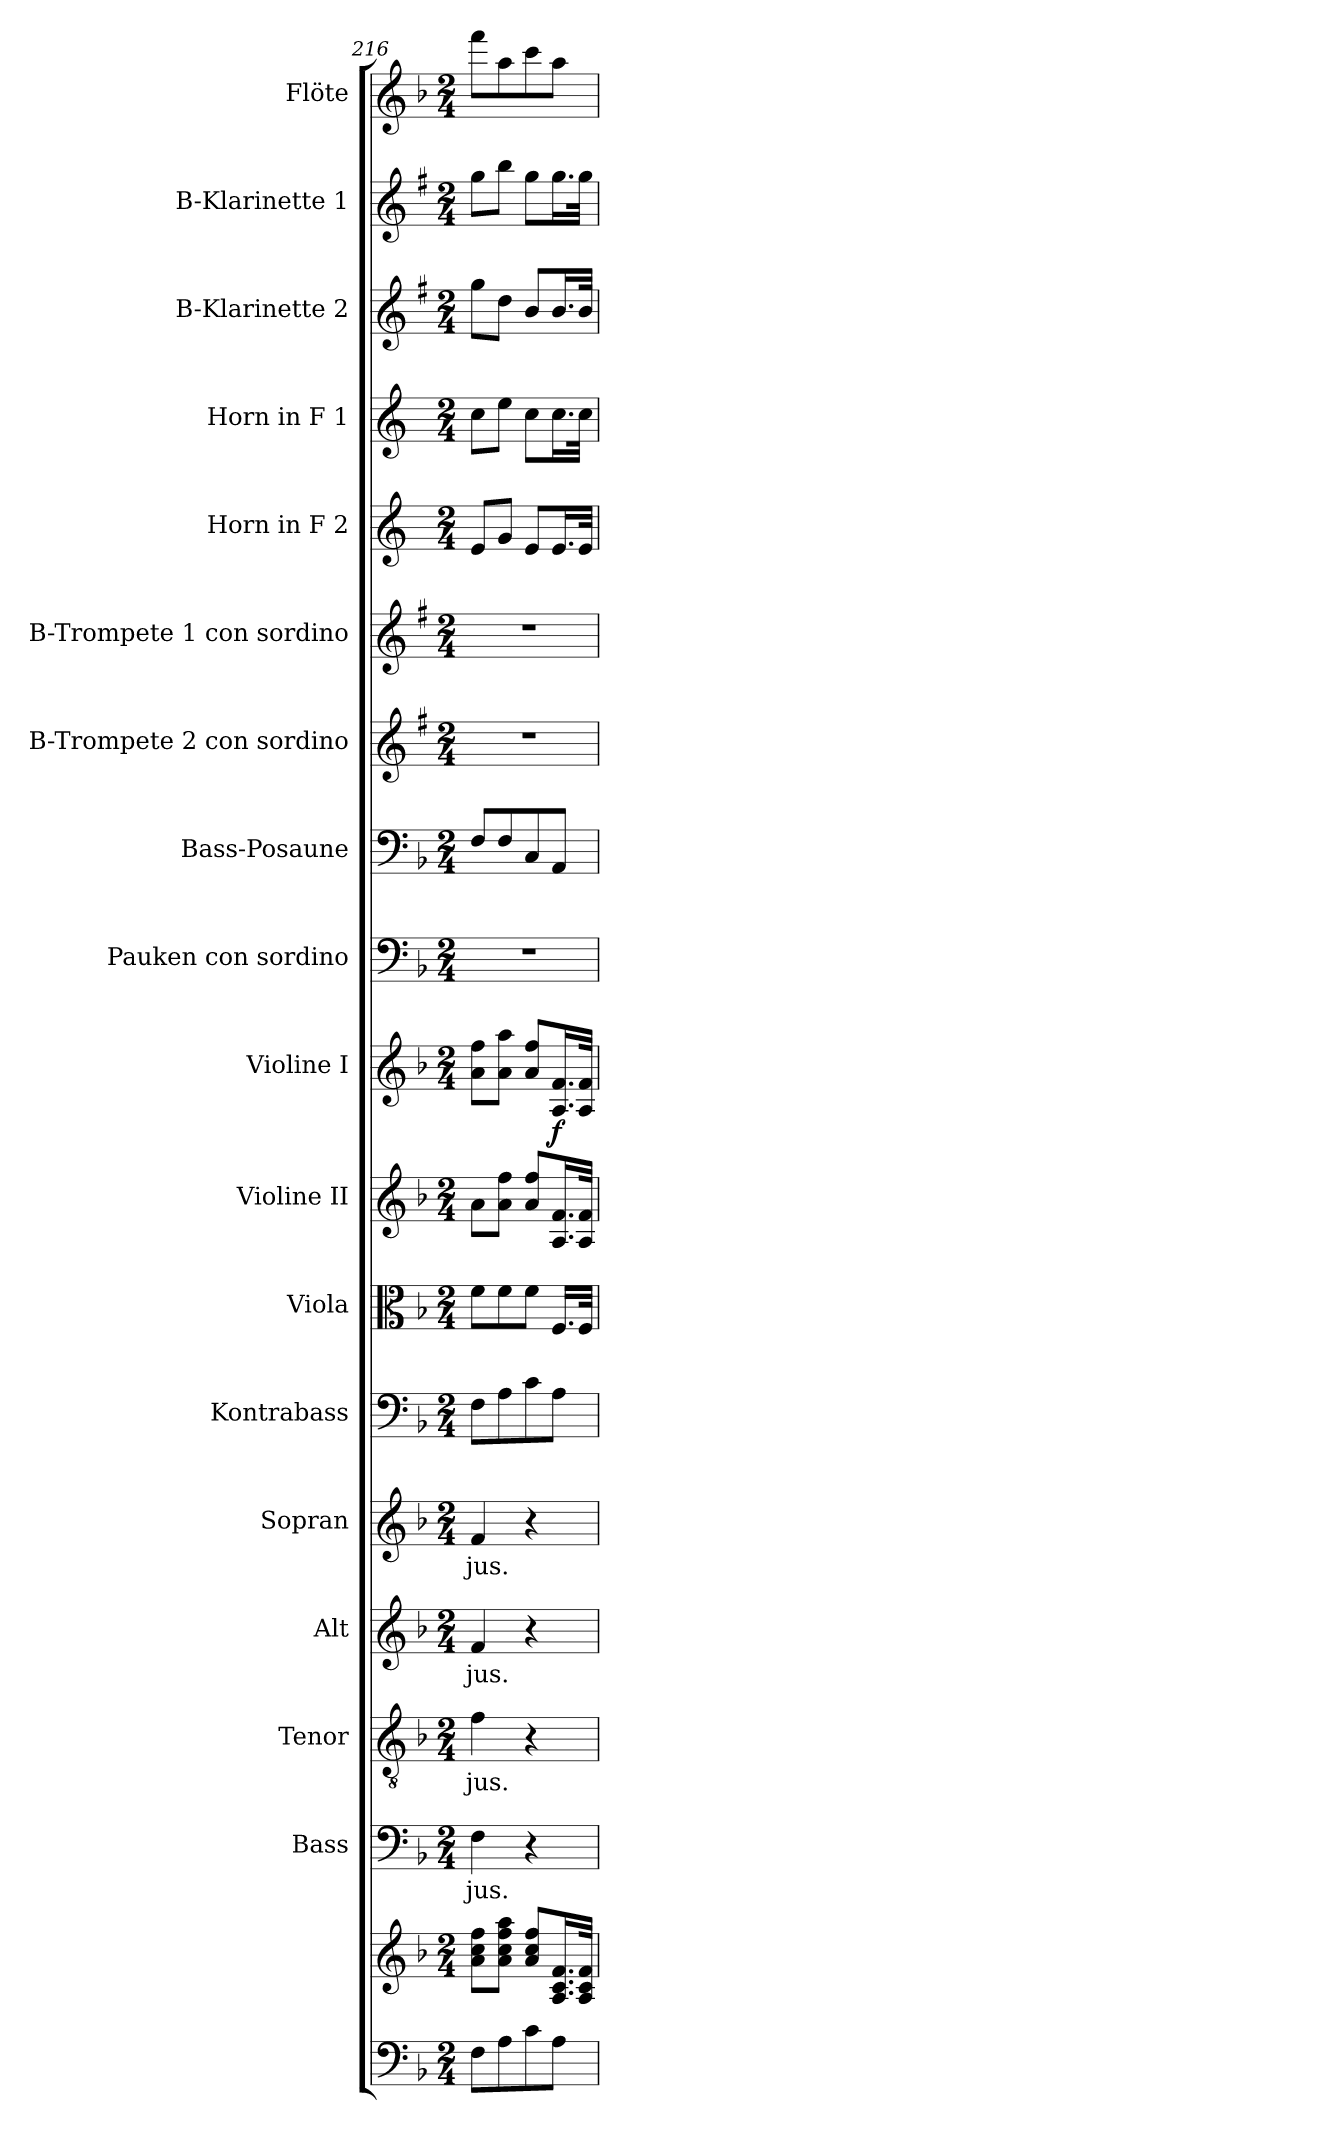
**kern	**kern	**kern	**text	**kern	**text	**kern	**text	**kern	**text	**kern	**kern	**kern	**kern	**dynam	**kern	**kern	**kern	**kern	**kern	**kern	**kern	**kern	**kern
*part18	*part18	*part17	*part17	*part16	*part16	*part15	*part15	*part14	*part14	*part13	*part12	*part11	*part10	*part10	*part9	*part8	*part7	*part6	*part5	*part4	*part3	*part2	*part1
*staff19	*staff18	*staff17	*staff17	*staff16	*staff16	*staff15	*staff15	*staff14	*staff14	*staff13	*staff12	*staff11	*staff10	*staff10	*staff9	*staff8	*staff7	*staff6	*staff5	*staff4	*staff3	*staff2	*staff1
*	*	*I"Bass	*	*I"Tenor	*	*I"Alt	*	*I"Sopran	*	*I"Kontrabass	*I"Viola	*I"Violine II	*I"Violine I	*	*I"Pauken con sordino	*I"Bass-Posaune	*I"B-Trompete 2 con sordino	*I"B-Trompete 1 con sordino	*I"Horn in F 2	*I"Horn in F 1	*I"B-Klarinette 2	*I"B-Klarinette 1	*I"Flöte
*	*	*I'B.	*	*I'T.	*	*I'A.	*	*I'S.	*	*I'Kb.	*I'Vla.	*I'Vl. II	*I'Vl. I	*	*I'Pk.	*I'B. Pos.	*I'B Trp. 2	*I'B Trp. 1	*	*	*I'B Kl. 2	*I'B Kl. 1	*I'Fl.
*clefF4	*clefG2	*clefF4	*	*clefGv2	*	*clefG2	*	*clefG2	*	*clefF4	*clefC3	*clefG2	*clefG2	*	*clefF4	*clefF4	*clefG2	*clefG2	*clefG2	*clefG2	*clefG2	*clefG2	*clefG2
*	*	*	*	*	*	*	*	*	*	*ITrd7c12	*	*	*	*	*	*	*ITrd1c2	*ITrd1c2	*ITrd4c7	*ITrd4c7	*ITrd1c2	*ITrd1c2	*
*k[b-]	*k[b-]	*k[b-]	*	*k[b-]	*	*k[b-]	*	*k[b-]	*	*k[b-]	*k[b-]	*k[b-]	*k[b-]	*	*k[b-]	*k[b-]	*k[b-]	*k[b-]	*k[b-]	*k[b-]	*k[b-]	*k[b-]	*k[b-]
*F:	*F:	*F:	*	*F:	*	*F:	*	*F:	*	*F:	*F:	*F:	*F:	*	*F:	*F:	*F:	*F:	*F:	*F:	*F:	*F:	*F:
*M2/4	*M2/4	*M2/4	*	*M2/4	*	*M2/4	*	*M2/4	*	*M2/4	*M2/4	*M2/4	*M2/4	*	*M2/4	*M2/4	*M2/4	*M2/4	*M2/4	*M2/4	*M2/4	*M2/4	*M2/4
=216	=216	=216	=216	=216	=216	=216	=216	=216	=216	=216	=216	=216	=216	=216	=216	=216	=216	=216	=216	=216	=216	=216	=216
!	!	!	!LO:LY:b	!	!LO:LY:b	!	!LO:LY:b	!	!LO:LY:b	!	!	!	!	!	!	!	!	!	!	!	!	!	!
8F\L	8a\ 8cc\ 8ff\L	4F\	-jus.	4f\	-jus.	4f/	-jus.	4f/	-jus.	8FF\L	8f\L	8a\L	8a\ 8ff\L	.	2r	8F/L	2r	2r	8A/L	8f\L	8ff\L	8ff\L	8fff\L
8A\	8a\ 8cc\ 8ff\ 8aa\J	.	.	.	.	.	.	.	.	8AA\	8f\	8a\ 8ff\J	8a\ 8aa\J	.	.	8F/	.	.	8c/J	8a\J	8cc\J	8aa\J	8aa\
8c\	8a/ 8cc/ 8ff/L	4r	.	4r	.	4r	.	4r	.	8C\	8f\J	8a/ 8ff/L	8a/ 8ff/L	.	.	8C/	.	.	8A/L	8f\L	8a/L	8ff\L	8ccc\
!	!	!	!	!	!	!	!	!	!	!	!	!	!	!LO:DY:b	!	!	!	!	!	!	!	!	!
8A\J	16.A/ 16.c/ 16.f/L	.	.	.	.	.	.	.	.	8AA\J	16.F/LL	16.A/ 16.f/L	16.A/ 16.f/L	f	.	8AA/J	.	.	16.A/L	16.f\L	16.a/L	16.ff\L	8aa\J
.	32A/ 32c/ 32f/JJk	.	.	.	.	.	.	.	.	.	32F/JJk	32A/ 32f/JJk	32A/ 32f/JJk	.	.	.	.	.	32A/JJk	32f\JJk	32a/JJk	32ff\JJk	.
=	=	=	=	=	=	=	=	=	=	=	=	=	=	=	=	=	=	=	=	=	=	=	=
*-	*-	*-	*-	*-	*-	*-	*-	*-	*-	*-	*-	*-	*-	*-	*-	*-	*-	*-	*-	*-	*-	*-	*-
